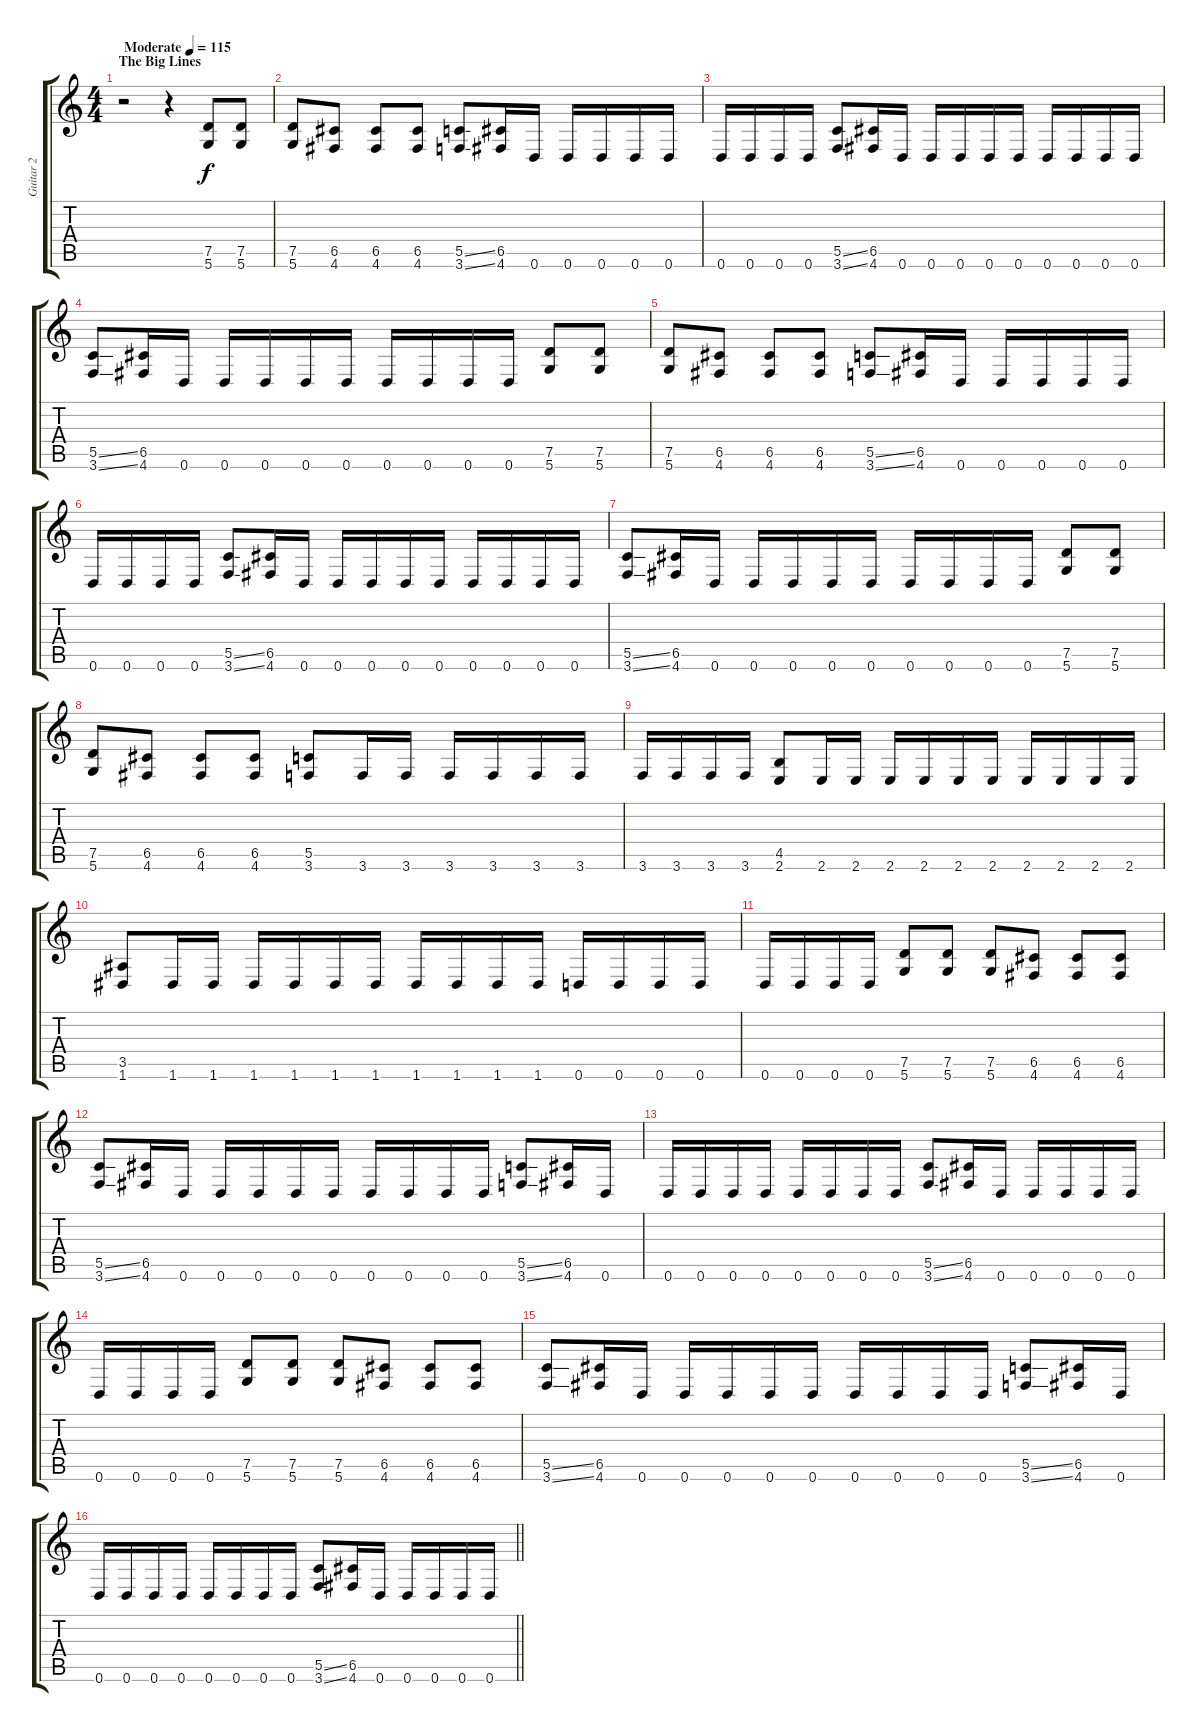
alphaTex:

\track ("Guitar 2" "Guitar 2") {instrument distortionguitar}
\staff {score tabs}
\tuning (D4 A3 F3 C3 G2 D2) {hide}
\ts (4 4)
\section ("" "The Big Lines")
\tempo (115 "Moderate")
\clef g2
\ks c
r.2{dy f instrument distortionguitar} r.4 (7.5 5.6).8 (7.5 5.6).8 |
(7.5 5.6).8 (6.5 4.6).8 (6.5 4.6).8 (6.5 4.6).8 (5.5{ss} 3.6{ss}).8 (6.5 4.6).16 0.6.16 0.6.16 0.6.16 0.6.16 0.6.16 |
0.6.16 0.6.16 0.6.16 0.6.16 (5.5{ss} 3.6{ss}).8 (6.5 4.6).16 0.6.16 0.6.16 0.6.16 0.6.16 0.6.16 0.6.16 0.6.16 0.6.16 0.6.16 |
(5.5{ss} 3.6{ss}).8 (6.5 4.6).16 0.6.16 0.6.16 0.6.16 0.6.16 0.6.16 0.6.16 0.6.16 0.6.16 0.6.16 (7.5 5.6).8 (7.5 5.6).8 |
(7.5 5.6).8 (6.5 4.6).8 (6.5 4.6).8 (6.5 4.6).8 (5.5{ss} 3.6{ss}).8 (6.5 4.6).16 0.6.16 0.6.16 0.6.16 0.6.16 0.6.16 |
0.6.16 0.6.16 0.6.16 0.6.16 (5.5{ss} 3.6{ss}).8 (6.5 4.6).16 0.6.16 0.6.16 0.6.16 0.6.16 0.6.16 0.6.16 0.6.16 0.6.16 0.6.16 |
(5.5{ss} 3.6{ss}).8 (6.5 4.6).16 0.6.16 0.6.16 0.6.16 0.6.16 0.6.16 0.6.16 0.6.16 0.6.16 0.6.16 (7.5 5.6).8 (7.5 5.6).8 |
(7.5 5.6).8 (6.5 4.6).8 (6.5 4.6).8 (6.5 4.6).8 (5.5 3.6).8 3.6.16 3.6.16 3.6.16 3.6.16 3.6.16 3.6.16 |
3.6.16 3.6.16 3.6.16 3.6.16 (4.5 2.6).8 2.6.16 2.6.16 2.6.16 2.6.16 2.6.16 2.6.16 2.6.16 2.6.16 2.6.16 2.6.16 |
(3.5 1.6).8 1.6.16 1.6.16 1.6.16 1.6.16 1.6.16 1.6.16 1.6.16 1.6.16 1.6.16 1.6.16 0.6.16 0.6.16 0.6.16 0.6.16 |
0.6.16 0.6.16 0.6.16 0.6.16 (7.5 5.6).8 (7.5 5.6).8 (7.5 5.6).8 (6.5 4.6).8 (6.5 4.6).8 (6.5 4.6).8 |
(5.5{ss} 3.6{ss}).8 (6.5 4.6).16 0.6.16 0.6.16 0.6.16 0.6.16 0.6.16 0.6.16 0.6.16 0.6.16 0.6.16 (5.5{ss} 3.6{ss}).8 (6.5 4.6).16 0.6.16 |
0.6.16 0.6.16 0.6.16 0.6.16 0.6.16 0.6.16 0.6.16 0.6.16 (5.5{ss} 3.6{ss}).8 (6.5 4.6).16 0.6.16 0.6.16 0.6.16 0.6.16 0.6.16 |
0.6.16 0.6.16 0.6.16 0.6.16 (7.5 5.6).8 (7.5 5.6).8 (7.5 5.6).8 (6.5 4.6).8 (6.5 4.6).8 (6.5 4.6).8 |
(5.5{ss} 3.6{ss}).8 (6.5 4.6).16 0.6.16 0.6.16 0.6.16 0.6.16 0.6.16 0.6.16 0.6.16 0.6.16 0.6.16 (5.5{ss} 3.6{ss}).8 (6.5 4.6).16 0.6.16 |
\barLineRight lightlight
0.6.16 0.6.16 0.6.16 0.6.16 0.6.16 0.6.16 0.6.16 0.6.16 (5.5{ss} 3.6{ss}).8 (6.5 4.6).16 0.6.16 0.6.16 0.6.16 0.6.16 0.6.16
